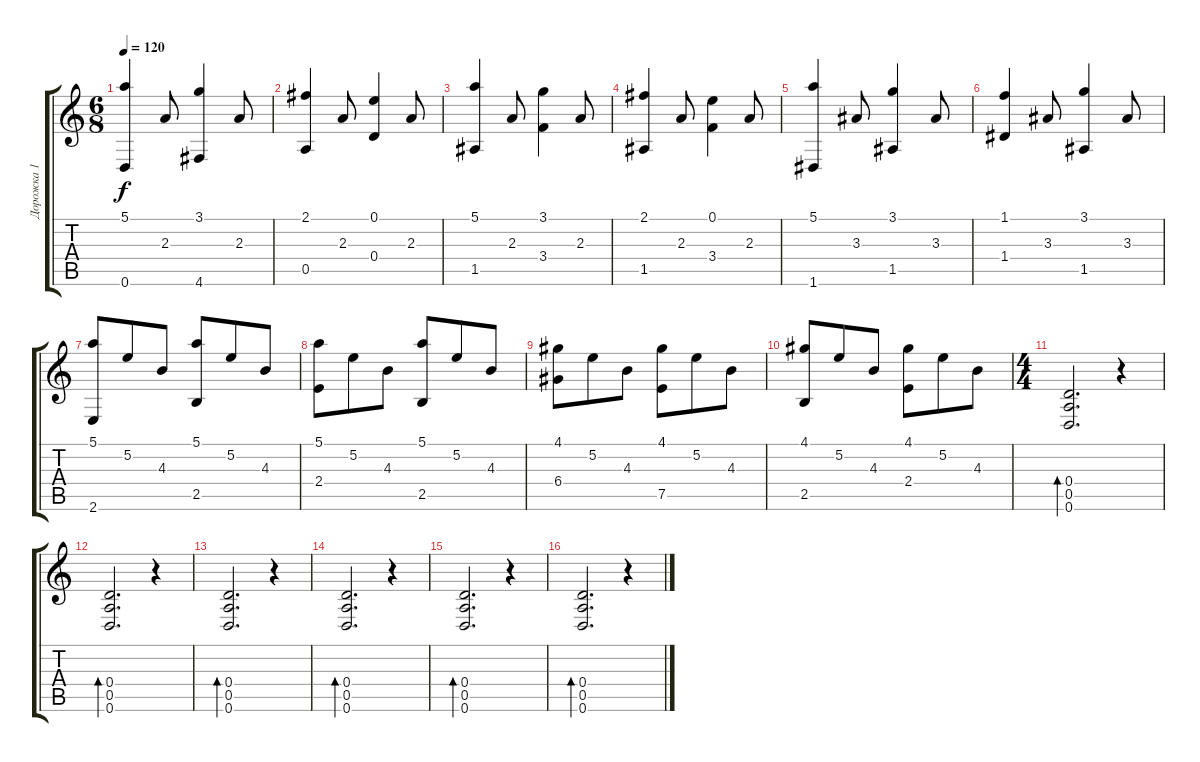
\track ("Дорожка 1" "Дорожка 1") {instrument acousticguitarnylon}
\staff {score tabs}
\tuning (E4 B3 G3 D3 A2 D2) {hide}
\ts (6 8)
\tempo 120
\clef g2
\ks c
(5.1 0.6).4{dy f} 2.3.8 (3.1 4.6).4 2.3.8 |
(2.1 0.5).4 2.3.8 (0.1 0.4).4 2.3.8 |
(5.1 1.5).4 2.3.8 (3.1 3.4).4 2.3.8 |
(2.1 1.5).4 2.3.8 (0.1 3.4).4 2.3.8 |
(5.1 1.6).4 3.3.8 (3.1 1.5).4 3.3.8 |
(1.1 1.4).4 3.3.8 (3.1 1.5).4 3.3.8 |
(5.1 2.6).8 5.2.8 4.3.8 (5.1 2.5).8 5.2.8 4.3.8 |
(5.1 2.4).8 5.2.8 4.3.8 (5.1 2.5).8 5.2.8 4.3.8 |
(4.1 6.4).8 5.2.8 4.3.8 (4.1 7.5).8 5.2.8 4.3.8 |
(4.1 2.5).8 5.2.8 4.3.8 (4.1 2.4).8 5.2.8 4.3.8 |
\ts (4 4)
(0.4 0.5 0.6).2{d bd 60} r.4 |
(0.4 0.5 0.6).2{d bd 60} r.4 |
(0.4 0.5 0.6).2{d bd 60 volume 0} r.4 |
(0.4 0.5 0.6).2{d bd 60} r.4 |
(0.4 0.5 0.6).2{d bd 60} r.4 |
(0.4 0.5 0.6).2{d bd 60} r.4
